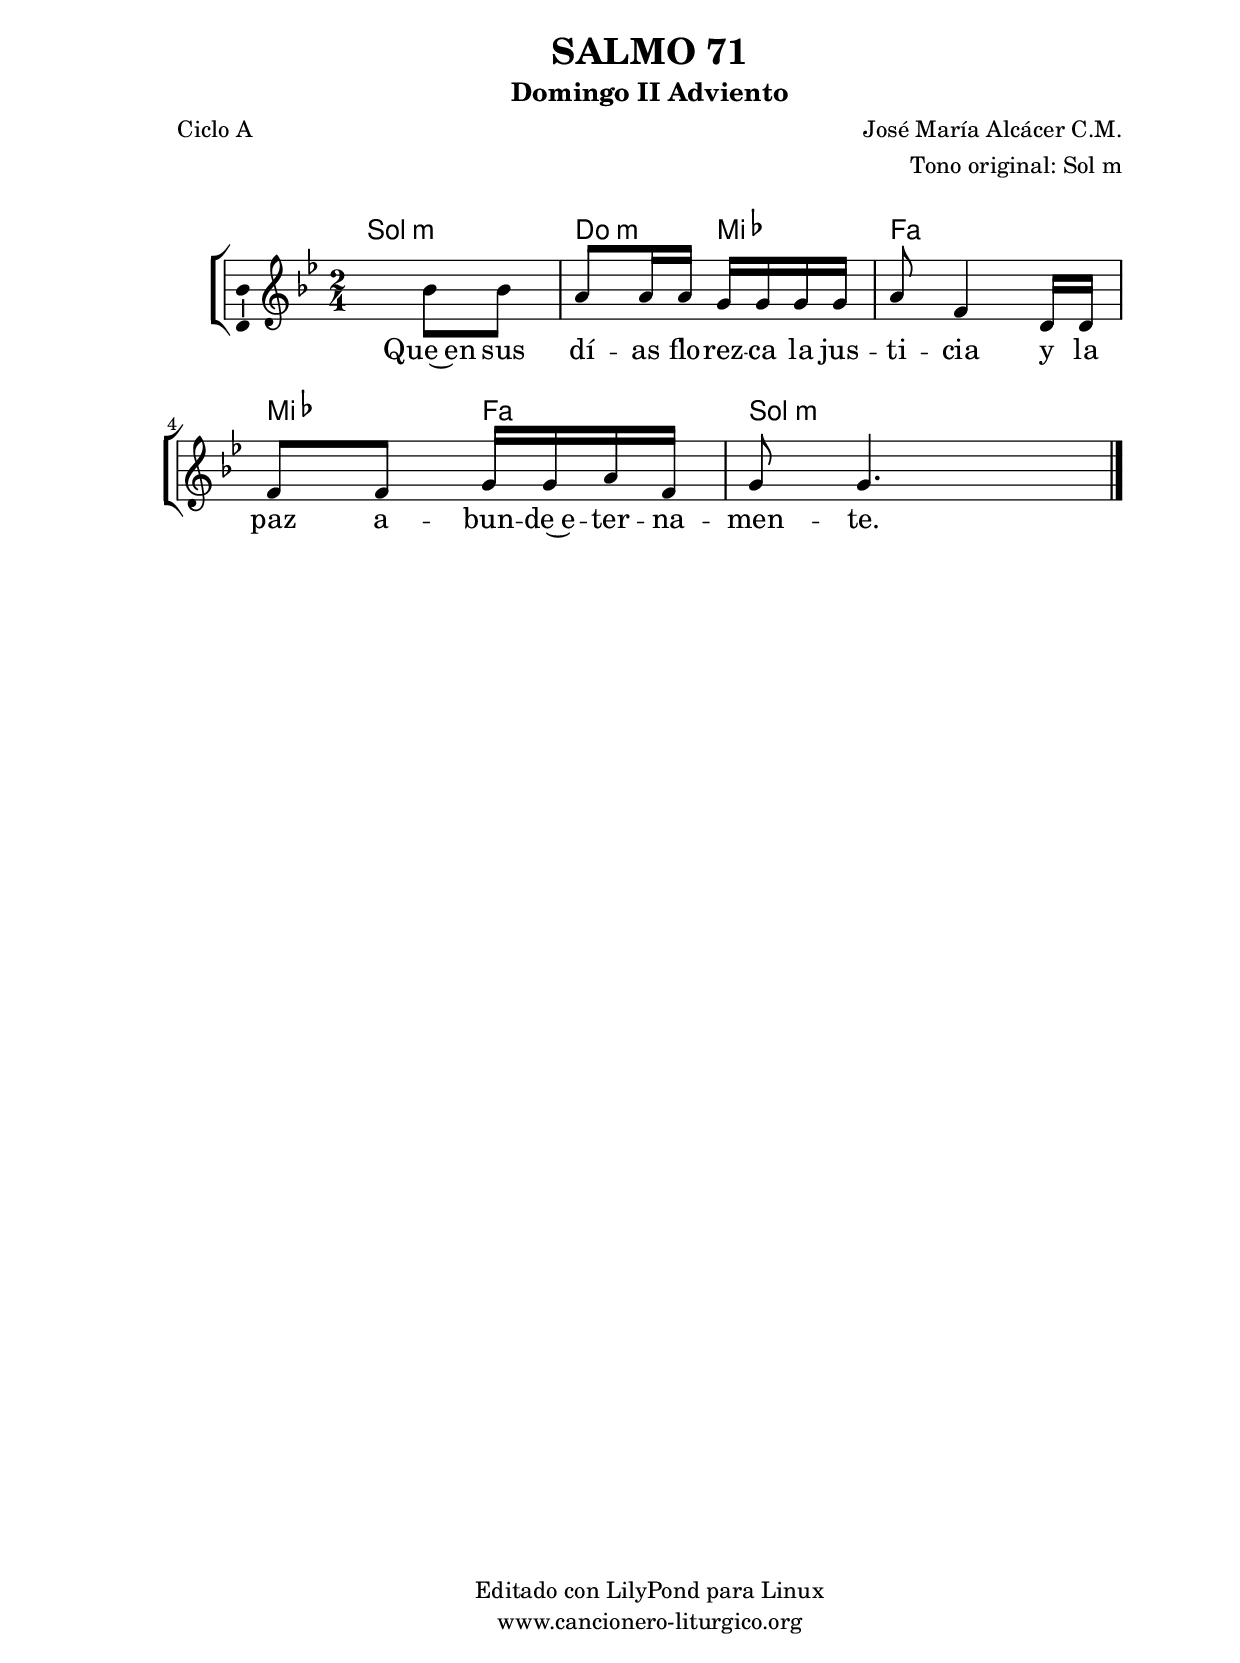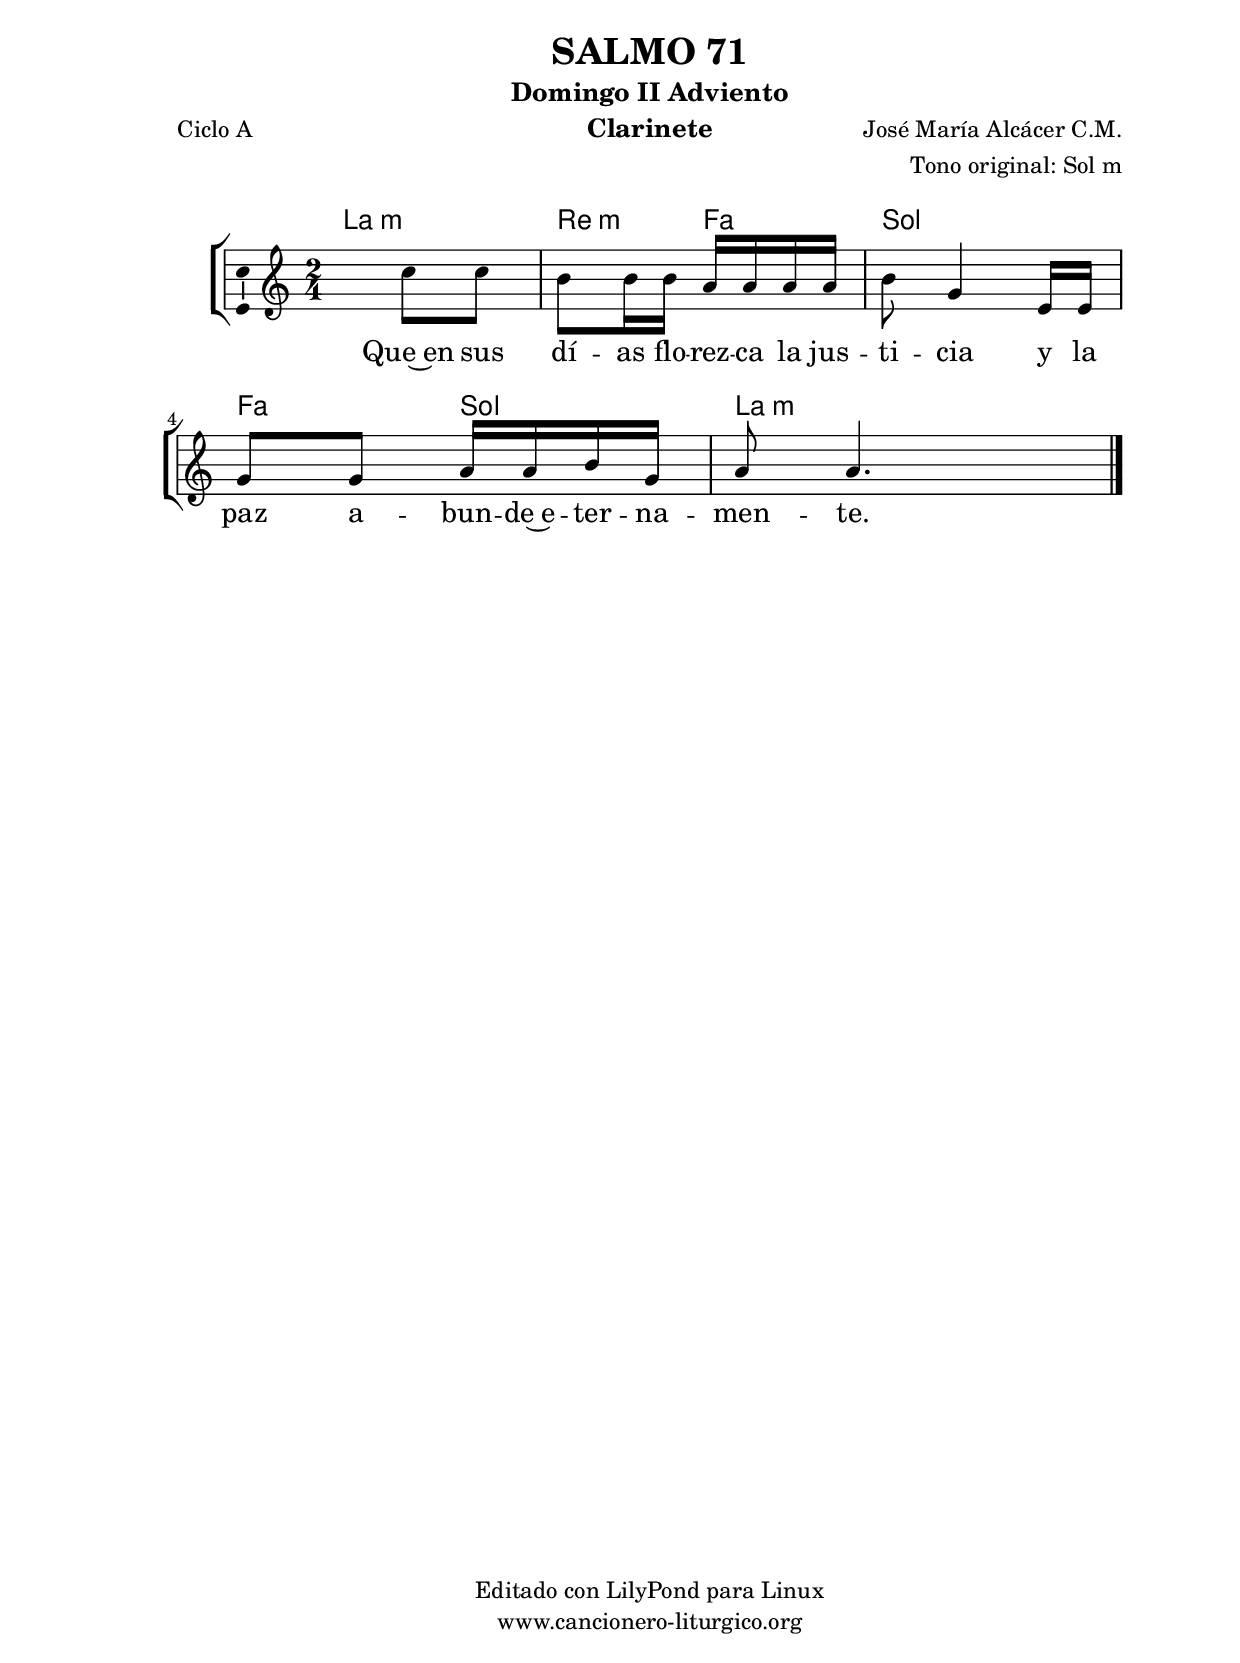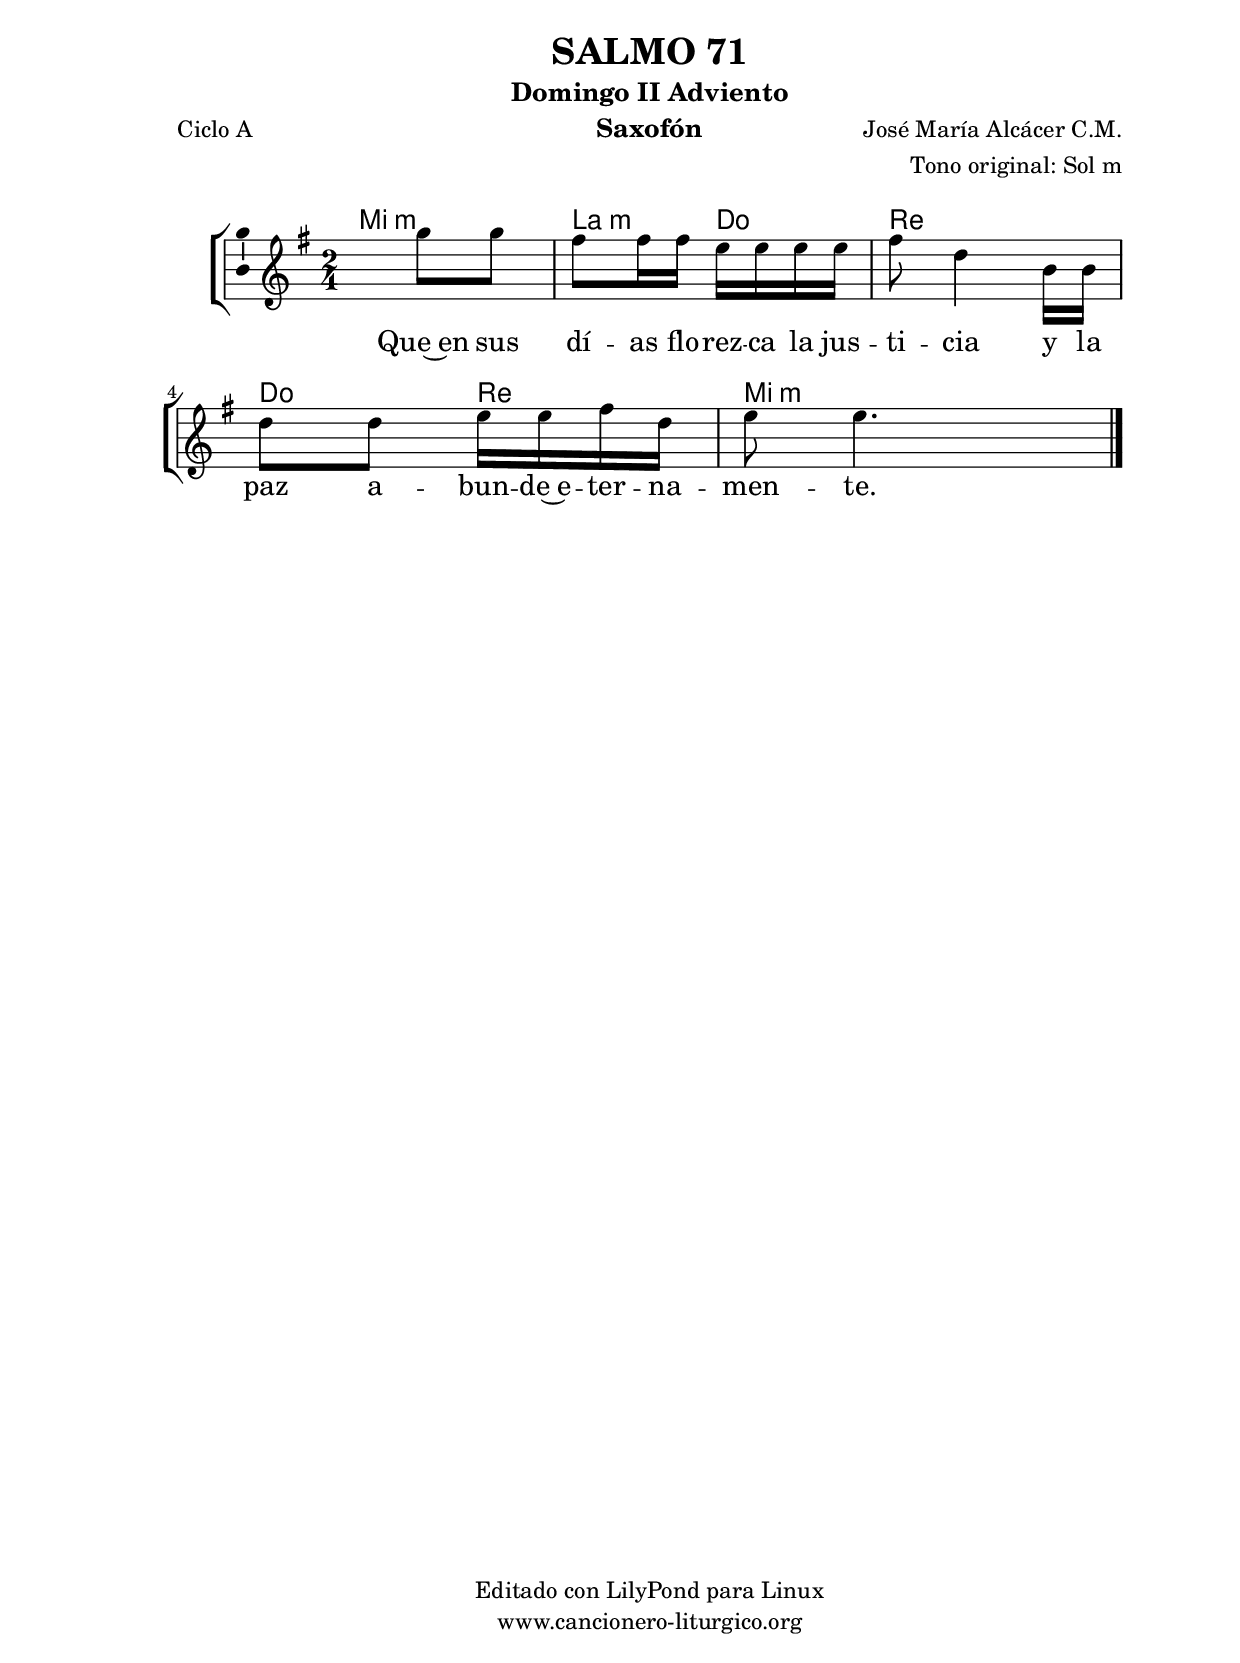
%
%para convertir .midi en .wav:
%timidity filename.midi -Ow -o finename.wav
%
%
%Para convertir de .wav a .mp3:
%lame -h -m j filename.wav
%
%
%para escuchar el midi:
%timidity nombrefichero.midi
%


%versión de lilypond para la que se ha escrito esta partitura:
\version "2.16.0"

	%Tamaño papel
	#(set-default-paper-size "a4")
	%Tamaño partitura
	#(set-global-staff-size 20)
	%No responde al pulsar sobre una nota
	#(ly:set-option 'point-and-click #f)

%parámetros del encabezamiento:
\header {
	title = "SALMO 71"
	subtitle = "Domingo II Adviento"
	composer = "José María Alcácer C.M."
	poet = "Ciclo A"
	meter = ""
	arranger = "Tono original: Sol m"
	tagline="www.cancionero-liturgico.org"
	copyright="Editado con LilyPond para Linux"
	}

%parámetros asociados al papel:
\paper  {
	oddHeaderMarkup = \markup {\fill-line { \on-the-fly #not-first-page \fromproperty #'header:title \on-the-fly #not-first-page \fromproperty #'header:composer }}
	evenHeaderMarkup = \markup {\fill-line { \fromproperty #'header:composer \fromproperty #'header:title }}
	#(set-paper-size "a4")
	print-page-number = ##f
	first-page-number = 1
	print-first-page-number = ##f
%	head-separation = 3.0 \cm
	top-margin = 2.0 \cm
	bottom-margin = 0.5\cm
%%%	bottom-margin = -1.0\cm
	left-margin = 3.0 \cm
	line-width = 16.0 \cm 
	indent = 8\mm
	interscoreline = 2.\mm
	between-system-space = 15\mm
%	para que las partituras no llenen la hoja:
	ragged-bottom = ##t
%	idem para la última hoja:
	ragged-last-bottom = ##f
%	para que las partituras llenen el ancho del papel:
	ragged-last = ##f
	after-title-space = 2.5 \cm
%page-count=1
%system-count=8

	%Flexible Vertical Spacing
%	markup-markup-spacing =
%	#'((basic-distance . 15) (minimum-distance . 15) (padding . 3))
	markup-system-spacing =
	#'((basic-distance . 15) (minimum-distance . 15) (padding . 3))
	system-system-spacing =
	#'((basic-distance . 15) (minimum-distance . 15) (padding . 3))
	score-system-spacing =
	#'((basic-distance . 15) (minimum-distance . 15) (padding . 5))
%	top-system-spacing = % header
%	#'((basic-distance . 8) (minimum-distance . 0) (padding . 3))
%	top-markup-spacing =
%	#'((basic-distance . 20) (minimum-distance . 20) (padding . 3))
	last-bottom-spacing = % footer
	#'((basic-distance . 5) (minimum-distance . 5) (padding . 3))
%	score-markup-spacing =
%	#'((basic-distance . 16) (minimum-distance . 13) (padding . 3))

	}


%parámetros que afectan a toda la partitura:
global =  {
	%clave de sol (G):
	\clef G
	%armadura:
%	\transpose g f
	\key g \minor
	\tempo 4=56
	\set Score.tempoHideNote = ##t
	}


acordes = {
	\italianChords
	\chordmode {
%	\transpose g f
{

g2:m c4:m ees f2 ees4 f g:m

	}
	}
}

melodia = 
%	\transpose g f
{
	\relative c''{

\time 2/4
s4 bes8 bes
a8 a16 a g g g g
a8 f4 d16 d
f8 f g16 g a f
g8 g4.

	\bar "|."
	}
	}


texto = \lyricmode {
Que~en sus dí -- as flo -- rez -- ca la jus -- ti -- cia
y la paz a -- bun -- de~e -- ter -- na -- men -- te.
	}


acordesStaff = \context ChordNames = acordesStaff <<
	\set chordChanges = ##t
	\acordes
	>>


vozStaff = \context Voice = vozStaff
\with {\consists "Ambitus_engraver"}
<<
%	\set Staff.instrumentName = ""
%	\set Staff.shortInstrumentName = ""
%	\set Staff.midiInstrument = #"clarinet"
%	\set Staff.midiInstrument = #"cello"
%	\set Staff.midiInstrument = #"flute"
	\set Staff.midiInstrument = #"electric guitar (jazz)"
%	\set Staff.midiInstrument = #"english horn"
%	\set Staff.midiInstrument = #"violin"
%	\set Staff.midiInstrument = #"glockenspiel"
	\set Staff.midiMinimumVolume = #0.7
	\set Staff.midiMaximumVolume = #0.9
	\global
	\melodia
	>>


textoStaff = \context Lyrics = textoStaff <<
	\lyricsto vozStaff \texto
	>>

\book {
	\score {
		\context ChoirStaff {
			\override StaffGroup.SystemStartBracket #'collapse-height = #1
			\override Score.SystemStartBar #'collapse-height = #1
			<<
			\acordesStaff
			\vozStaff
			\textoStaff
			>>
			}
		\layout {
	    		\context {
				\Lyrics
				\override LyricText #'font-size = #2
				}
	   		 \context {
				\Score
				%fontSize = #3
				\override StaffSymbol #'staff-space = #(magstep +3)
				%\override Beam #'thickness = #0.55
				%\override SpacingSpanner #'spacing-increment = #1.0
				%\override Slur #'height-limit = #1.5
				}
			}
		}
	\score {
		\unfoldRepeats
		\context ChoirStaff {
			<<
			\acordesStaff
			\vozStaff
			>>
			}
		\midi {
	  		\context {
	  			\Score
				tempoWholesPerMinute = #(ly:make-moment 70 4)
				}
			}
		}
	}

%Partitura para clarinete
#(define output-suffix "C")
\book {
	\header{
		instrument = "Clarinete"
		}
	\score {
		\context ChoirStaff {
			\override StaffGroup.SystemStartBracket #'collapse-height = #1
			\override Score.SystemStartBar #'collapse-height = #1
\transpose c d
			<<
			\acordesStaff
			\vozStaff
			\textoStaff
			>>
			}
		\layout {
	    		\context {
				\Lyrics
				\override LyricText #'font-size = #2
				}
	   		 \context {
				\Score
				%fontSize = #3
				\override StaffSymbol #'staff-space = #(magstep +3)
				%\override Beam #'thickness = #0.55
				%\override SpacingSpanner #'spacing-increment = #1.0
				%\override Slur #'height-limit = #1.5
				}
			}
		}
	}

%Partitura para saxofón
#(define output-suffix "S")
\book {
	\header{
		instrument = "Saxofón"
		}
	\score {
		\context ChoirStaff {
			\override StaffGroup.SystemStartBracket #'collapse-height = #1
			\override Score.SystemStartBar #'collapse-height = #1
\transpose c a
			<<
			\acordesStaff
			\vozStaff
			\textoStaff
			>>
			}
		\layout {
	    		\context {
				\Lyrics
				\override LyricText #'font-size = #2
				}
	   		 \context {
				\Score
				%fontSize = #3
				\override StaffSymbol #'staff-space = #(magstep +3)
				%\override Beam #'thickness = #0.55
				%\override SpacingSpanner #'spacing-increment = #1.0
				%\override Slur #'height-limit = #1.5
				}
			}
		}
	}

